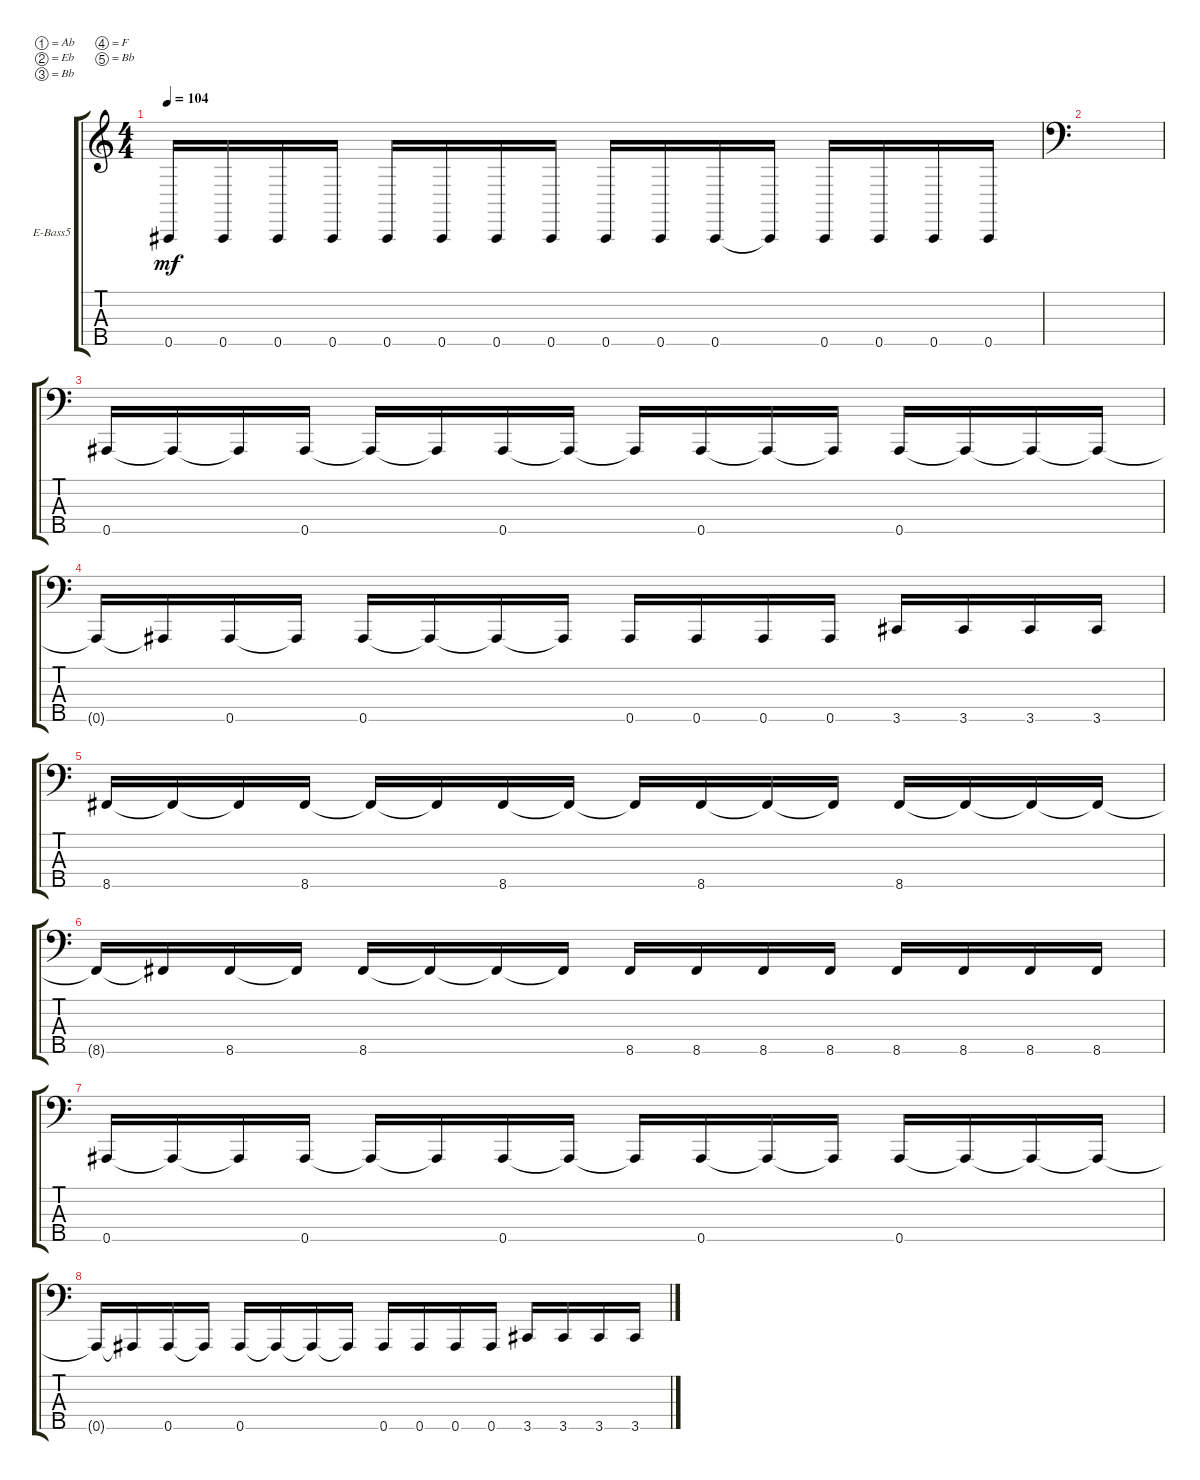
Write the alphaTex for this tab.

\defaultSystemsLayout 4
\bracketExtendMode groupsimilarinstruments
\firstSystemTrackNameOrientation horizontal
\otherSystemsTrackNameOrientation horizontal
\track ("Bass" "E-Bass5") {instrument electricbassfinger}
\staff {score tabs}
\tuning (Ab2 Eb2 Bb1 F1 Bb0)
\ts (4 4)
\tempo 104
\clef g2
\ks c
0.5.16{dy mf} 0.5.16 0.5.16 0.5.16 0.5.16 0.5.16 0.5.16 0.5.16 0.5.16 0.5.16 0.5.16 0.5{t}.16 0.5.16 0.5.16 0.5.16 0.5.16 |
\clef f4
|
0.5.16 0.5{t}.16 0.5{t}.16 0.5.16 0.5{t}.16 0.5{t}.16 0.5.16 0.5{t}.16 0.5{t}.16 0.5.16 0.5{t}.16 0.5{t}.16 0.5.16 0.5{t}.16 0.5{t}.16 0.5{t}.16 |
0.5{t}.16 0.5{t}.16 0.5.16 0.5{t}.16 0.5.16 0.5{t}.16 0.5{t}.16 0.5{t}.16 0.5.16 0.5.16 0.5.16 0.5.16 3.5.16 3.5.16 3.5.16 3.5.16 |
8.5.16 8.5{t}.16 8.5{t}.16 8.5.16 8.5{t}.16 8.5{t}.16 8.5.16 8.5{t}.16 8.5{t}.16 8.5.16 8.5{t}.16 8.5{t}.16 8.5.16 8.5{t}.16 8.5{t}.16 8.5{t}.16 |
8.5{t}.16 8.5{t}.16 8.5.16 8.5{t}.16 8.5.16 8.5{t}.16 8.5{t}.16 8.5{t}.16 8.5.16 8.5.16 8.5.16 8.5.16 8.5.16 8.5.16 8.5.16 8.5.16 |
0.5.16 0.5{t}.16 0.5{t}.16 0.5.16 0.5{t}.16 0.5{t}.16 0.5.16 0.5{t}.16 0.5{t}.16 0.5.16 0.5{t}.16 0.5{t}.16 0.5.16 0.5{t}.16 0.5{t}.16 0.5{t}.16 |
0.5{t}.16 0.5{t}.16 0.5.16 0.5{t}.16 0.5.16 0.5{t}.16 0.5{t}.16 0.5{t}.16 0.5.16 0.5.16 0.5.16 0.5.16 3.5.16 3.5.16 3.5.16 3.5.16
